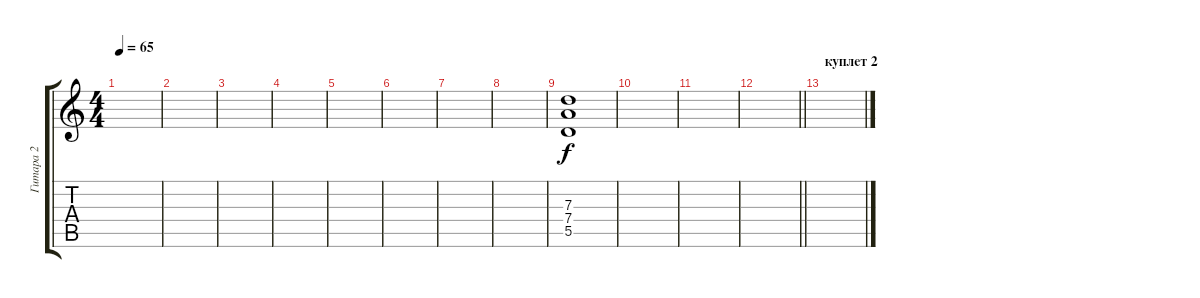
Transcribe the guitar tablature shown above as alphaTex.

\track ("Гитара 2" "Гитара 2") {instrument overdrivenguitar}
\staff {score tabs}
\tuning (E4 B3 G3 D3 A2 E2) {hide}
\ts (4 4)
\tempo 65
\clef g2
\ks c
|
|
|
|
|
|
|
|
(7.3 7.4 5.5).1 |
|
|
\barLineRight lightlight
|
\section ("" "куплет 2")
